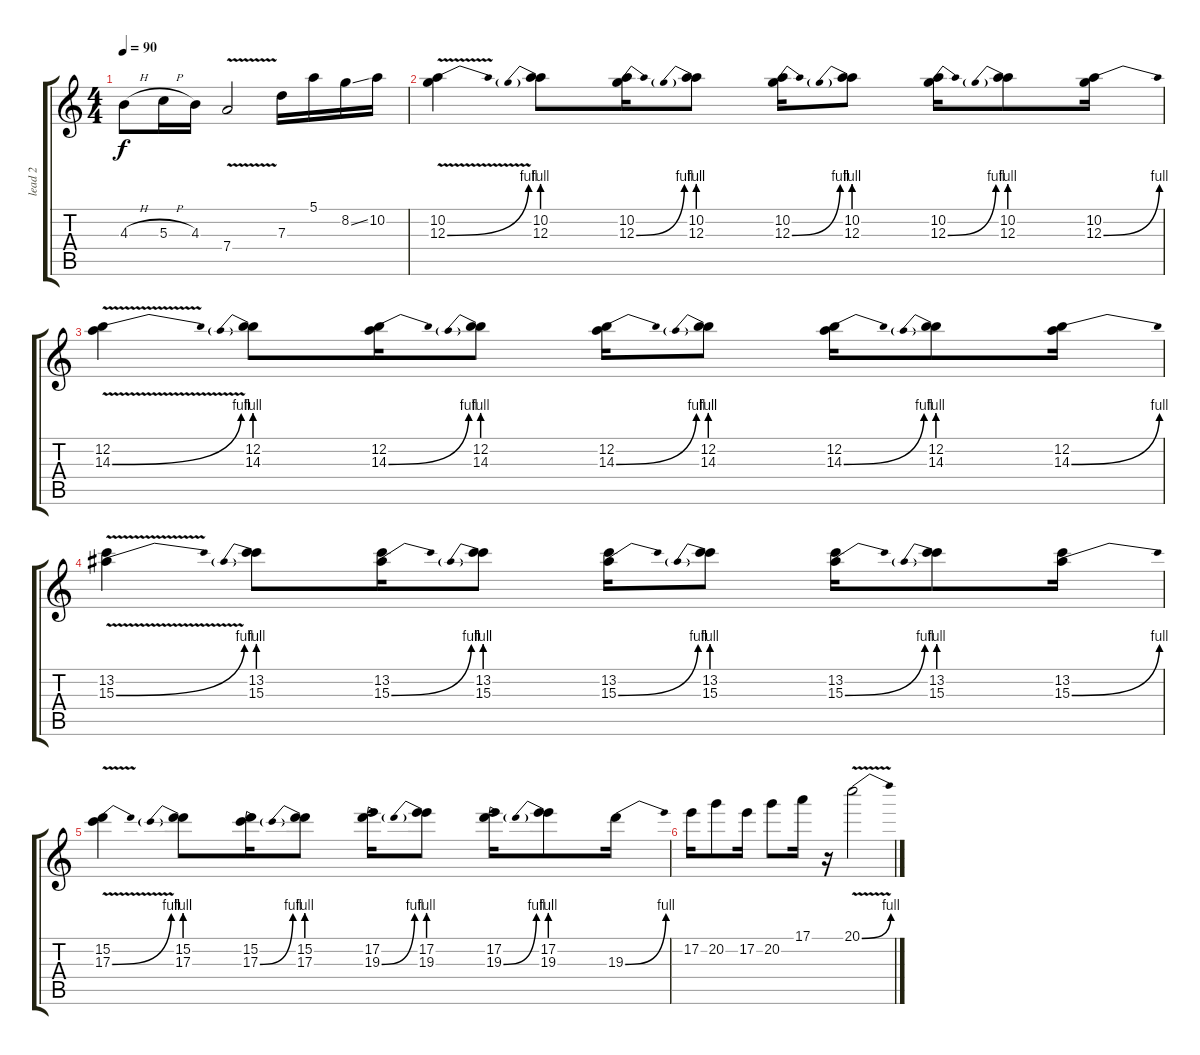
\track ("lead 2" "lead 2") {instrument overdrivenguitar}
\staff {score tabs}
\tuning (E4 B3 G3 D3 A2 E2) {hide}
\ts (4 4)
\tempo 90
\clef g2
\ks c
4.3{h}.8{dy f} 5.3{h}.16 4.3.16 7.4{v}.2 7.3.16 5.1.16 8.2{ss}.16 10.2.16 |
(10.2 12.3{be (bend 0 0 60 4) v}).4 (10.2 12.3{be (prebend 0 4 60 4)}).8 (10.2 12.3{be (bend 0 0 60 4)}).16 (10.2 12.3{be (prebend 0 4 60 4)}).8 (10.2 12.3{be (bend 0 0 60 4)}).16 (10.2 12.3{be (prebend 0 4 60 4)}).8 (10.2 12.3{be (bend 0 0 60 4)}).16 (10.2 12.3{be (prebend 0 4 60 4)}).8 (10.2 12.3{be (bend 0 0 60 4)}).16 |
(12.2 14.3{be (bend 0 0 60 4) v}).4 (12.2 14.3{be (prebend 0 4 60 4)}).8 (12.2 14.3{be (bend 0 0 60 4)}).16 (12.2 14.3{be (prebend 0 4 60 4)}).8 (12.2 14.3{be (bend 0 0 60 4)}).16 (12.2 14.3{be (prebend 0 4 60 4)}).8 (12.2 14.3{be (bend 0 0 60 4)}).16 (12.2 14.3{be (prebend 0 4 60 4)}).8 (12.2 14.3{be (bend 0 0 60 4)}).16 |
(13.2 15.3{be (bend 0 0 60 4) v}).4 (13.2 15.3{be (prebend 0 4 60 4)}).8 (13.2 15.3{be (bend 0 0 60 4)}).16 (13.2 15.3{be (prebend 0 4 60 4)}).8 (13.2 15.3{be (bend 0 0 60 4)}).16 (13.2 15.3{be (prebend 0 4 60 4)}).8 (13.2 15.3{be (bend 0 0 60 4)}).16 (13.2 15.3{be (prebend 0 4 60 4)}).8 (13.2 15.3{be (bend 0 0 60 4)}).16 |
(15.2 17.3{be (bend 0 0 60 4) v}).4 (15.2 17.3{be (prebend 0 4 60 4)}).8 (15.2 17.3{be (bend 0 0 60 4)}).16 (15.2 17.3{be (prebend 0 4 60 4)}).8 (17.2 19.3{be (bend 0 0 60 4)}).16 (17.2 19.3{be (prebend 0 4 60 4)}).8 (17.2 19.3{be (bend 0 0 60 4)}).16 (17.2 19.3{be (prebend 0 4 60 4)}).8 19.3{be (bend 0 0 60 4)}.16 |
17.2.16 20.2.8 17.2.16 20.2.8 17.1.16 r.16 20.1{be (bend 0 0 60 4) v}.2
